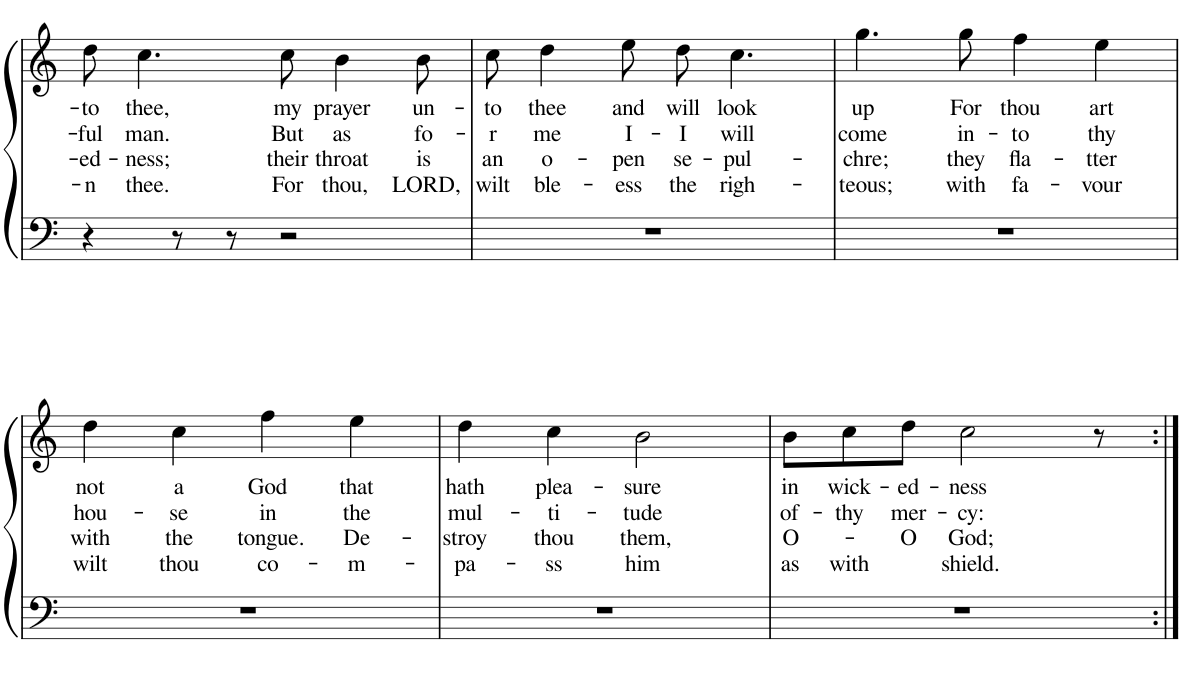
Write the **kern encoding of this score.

**kern	**kern	**text	**text	**text	**text
*part1	*part1	*part1	*part1	*part1	*part1
*staff2	*staff1	*staff1	*staff1	*staff1	*staff1
*I"Piano	*	*	*	*	*
*I'Pno.	*	*	*	*	*
!!LO:PB:g=z
*clefF4	*clefG2	*	*	*	*
*k[]	*k[]	*	*	*	*
*M4/4	*M4/4	*	*	*	*
=14	=14	=14	=14	=14	=14
!	!	!LO:LY:b	!LO:LY:b	!LO:LY:b	!LO:LY:b
4r	8dd\	-to	-ful	-ed-	-n
!	!	!LO:LY:b	!LO:LY:b	!LO:LY:b	!LO:LY:b
.	4.cc\	thee,	man.	-ness;	thee.
8r	.	.	.	.	.
8r	.	.	.	.	.
!	!	!LO:LY:b	!LO:LY:b	!LO:LY:b	!LO:LY:b
2r	8cc\	my	But	their	For
!	!	!LO:LY:b	!LO:LY:b	!LO:LY:b	!LO:LY:b
.	4b\	prayer	as	throat	thou,
!	!	!LO:LY:b	!LO:LY:b	!LO:LY:b	!LO:LY:b
.	8b\	un-	fo-	is	LORD,
=15	=15	=15	=15	=15	=15
!	!	!LO:LY:b	!LO:LY:b	!LO:LY:b	!LO:LY:b
1r	8cc\	-to	-r	an	wilt
!	!	!LO:LY:b	!LO:LY:b	!LO:LY:b	!LO:LY:b
.	4dd\	thee	me	o-	ble-
!	!	!LO:LY:b	!LO:LY:b	!LO:LY:b	!LO:LY:b
.	8ee\	and	I-	-pen	-ess
!	!	!LO:LY:b	!LO:LY:b	!LO:LY:b	!LO:LY:b
.	8dd\	will	-I	se-	the
!	!	!LO:LY:b	!LO:LY:b	!LO:LY:b	!LO:LY:b
.	4.cc\	look	will	-pul-	righ-
=16	=16	=16	=16	=16	=16
!	!	!LO:LY:b	!LO:LY:b	!LO:LY:b	!LO:LY:b
1r	4.gg\	up	come	-chre;	-teous;
!	!	!LO:LY:b	!LO:LY:b	!LO:LY:b	!LO:LY:b
.	8gg\	For	in-	they	with
!	!	!LO:LY:b	!LO:LY:b	!LO:LY:b	!LO:LY:b
.	4ff\	thou	-to	fla-	fa-
!	!	!LO:LY:b	!LO:LY:b	!LO:LY:b	!LO:LY:b
.	4ee\	art	thy	-tter	-vour
!!LO:LB:g=z
=17	=17	=17	=17	=17	=17
!	!	!LO:LY:b	!LO:LY:b	!LO:LY:b	!LO:LY:b
1r	4dd\	not	hou-	with	wilt
!	!	!LO:LY:b	!LO:LY:b	!LO:LY:b	!LO:LY:b
.	4cc\	a	-se	the	thou
!	!	!LO:LY:b	!LO:LY:b	!LO:LY:b	!LO:LY:b
.	4ff\	God	in	tongue.	co-
!	!	!LO:LY:b	!LO:LY:b	!LO:LY:b	!LO:LY:b
.	4ee\	that	the	De-	-m-
=18	=18	=18	=18	=18	=18
!	!	!LO:LY:b	!LO:LY:b	!LO:LY:b	!LO:LY:b
1r	4dd\	hath	mul-	-stroy	-pa-
!	!	!LO:LY:b	!LO:LY:b	!LO:LY:b	!LO:LY:b
.	4cc\	plea-	-ti-	thou	-ss
!	!	!LO:LY:b	!LO:LY:b	!LO:LY:b	!LO:LY:b
.	2b\	-sure	-tude	them,	him
=19	=19	=19	=19	=19	=19
!	!	!LO:LY:b	!LO:LY:b	!LO:LY:b	!LO:LY:b
1r	8b\L	in	of-	O-	as
!	!	!LO:LY:b	!LO:LY:b	!	!LO:LY:b
.	8cc\	wick-	-thy	.	with
!	!	!LO:LY:b	!LO:LY:b	!LO:LY:b	!
.	8dd\J	-ed-	mer-	-O	.
!	!	!LO:LY:b	!LO:LY:b	!LO:LY:b	!LO:LY:b
.	2cc\	-ness	-cy:	God;	shield.
.	8r	.	.	.	.
=:|!	=:|!	=:|!	=:|!	=:|!	=:|!
*-	*-	*-	*-	*-	*-
